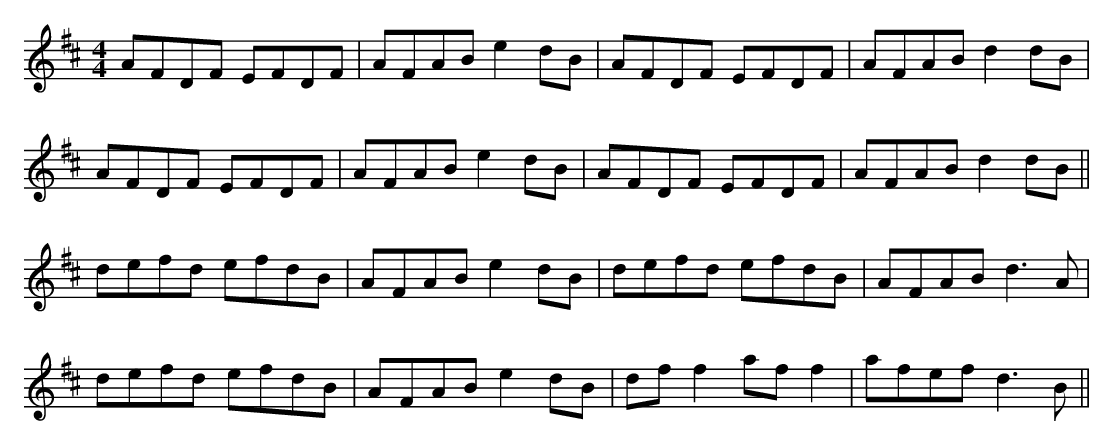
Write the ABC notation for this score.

X:1
M:4/4
K:D
AFDF EFDF|AFAB e2dB|AFDF EFDF|AFAB d2dB|
AFDF EFDF|AFAB e2dB|AFDF EFDF|AFAB d2dB||
defd efdB|AFAB e2dB|defd efdB|AFAB d3A|
defd efdB|AFAB e2dB|df f2 af f2|afef d3B||
